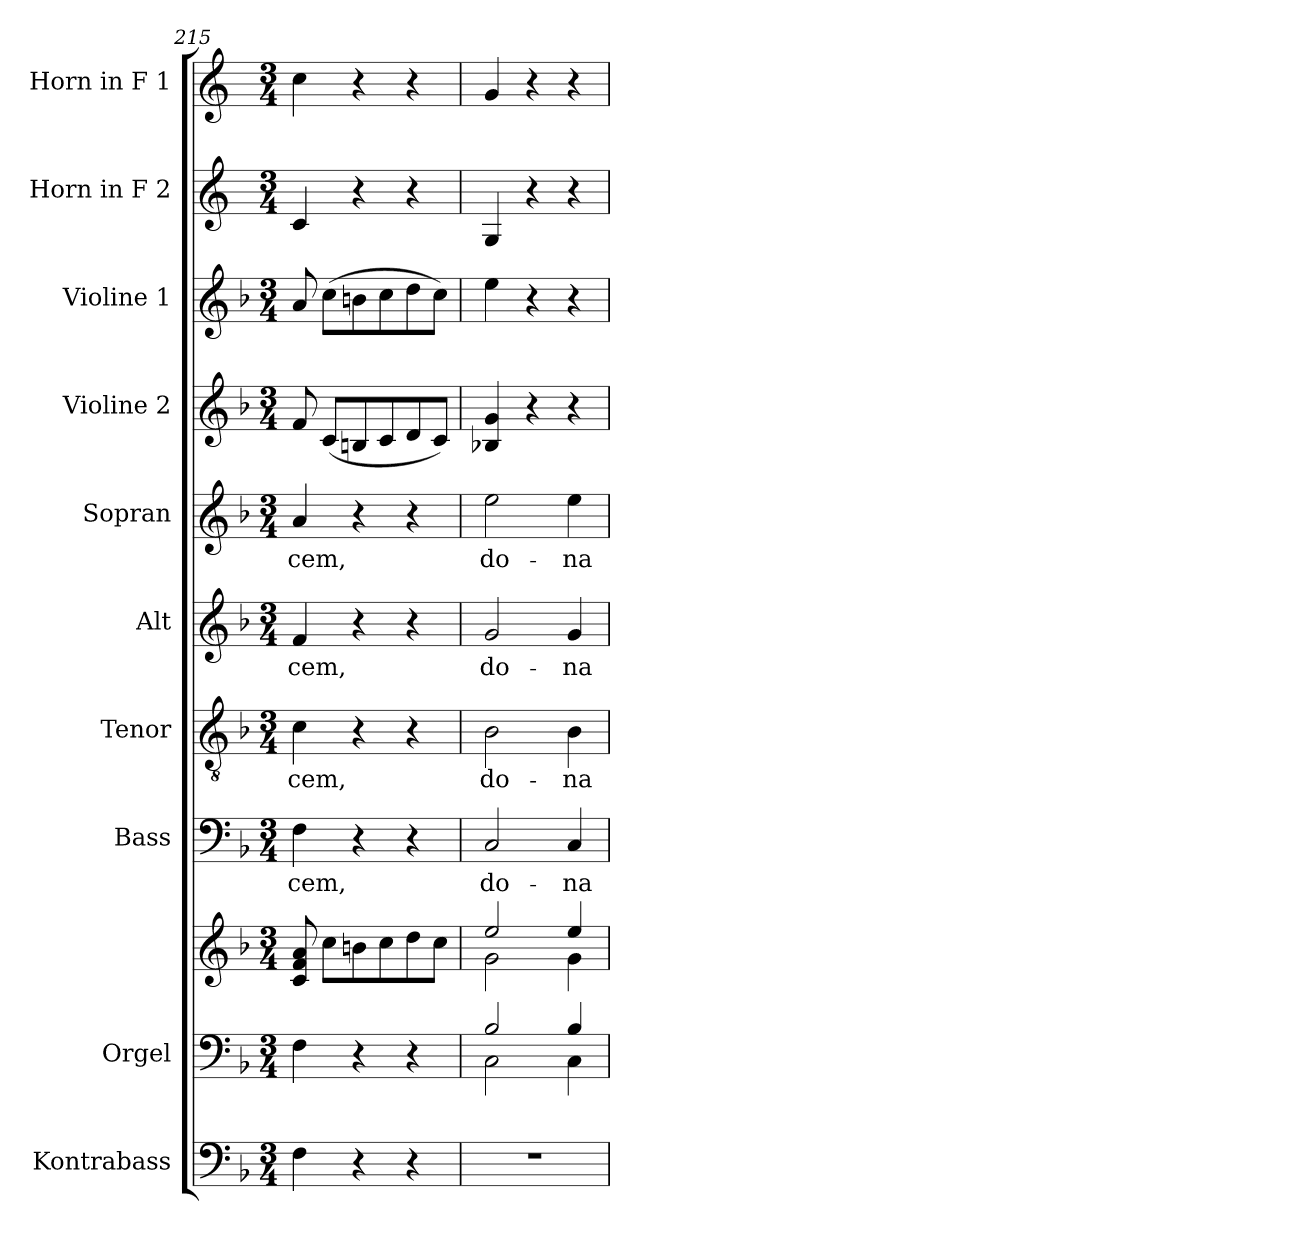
**kern	**kern	**kern	**kern	**text	**kern	**text	**kern	**text	**kern	**text	**kern	**kern	**kern	**kern
*part10	*part9	*part9	*part8	*part8	*part7	*part7	*part6	*part6	*part5	*part5	*part4	*part3	*part2	*part1
*staff11	*staff10	*staff9	*staff8	*staff8	*staff7	*staff7	*staff6	*staff6	*staff5	*staff5	*staff4	*staff3	*staff2	*staff1
*I"Kontrabass	*I"Orgel	*	*I"Bass	*	*I"Tenor	*	*I"Alt	*	*I"Sopran	*	*I"Violine 2	*I"Violine 1	*I"Horn in F 2	*I"Horn in F 1
*I'Kb.	*	*	*I'B.	*	*I'T.	*	*I'A.	*	*I'S.	*	*I'Vl. 2	*I'Vl. 1	*	*
*clefF4	*clefF4	*clefG2	*clefF4	*	*clefGv2	*	*clefG2	*	*clefG2	*	*clefG2	*clefG2	*clefG2	*clefG2
*ITrd7c12	*	*	*	*	*	*	*	*	*	*	*	*	*ITrd4c7	*ITrd4c7
*k[b-]	*k[b-]	*k[b-]	*k[b-]	*	*k[b-]	*	*k[b-]	*	*k[b-]	*	*k[b-]	*k[b-]	*k[b-]	*k[b-]
*F:	*F:	*F:	*F:	*	*F:	*	*F:	*	*F:	*	*F:	*F:	*F:	*F:
*M3/4	*M3/4	*M3/4	*M3/4	*	*M3/4	*	*M3/4	*	*M3/4	*	*M3/4	*M3/4	*M3/4	*M3/4
=215	=215	=215	=215	=215	=215	=215	=215	=215	=215	=215	=215	=215	=215	=215
!	!	!	!	!LO:LY:b	!	!LO:LY:b	!	!LO:LY:b	!	!LO:LY:b	!	!	!	!
4FF\	4F\	8c/ 8f/ 8a/	4F\	-cem,	4c\	-cem,	4f/	-cem,	4a/	-cem,	8f/	8a/	4F/	4f\
.	.	8cc\L	.	.	.	.	.	.	.	.	(<8c/L	(>8cc\L	.	.
4r	4r	8bn\	4r	.	4r	.	4r	.	4r	.	8Bn/	8bn\	4r	4r
.	.	8cc\	.	.	.	.	.	.	.	.	8c/	8cc\	.	.
4r	4r	8dd\	4r	.	4r	.	4r	.	4r	.	8d/	8dd\	4r	4r
.	.	8cc\J	.	.	.	.	.	.	.	.	8c/J)	8cc\J)	.	.
=216	=216	=216	=216	=216	=216	=216	=216	=216	=216	=216	=216	=216	=216	=216
*	*^	*^	*	*	*	*	*	*	*	*	*	*	*	*
!	!	!	!	!	!	!LO:LY:b	!	!LO:LY:b	!	!LO:LY:b	!	!LO:LY:b	!	!	!	!
2.r	2B-/	2C\	2ee/	2g\	2C/	do-	2B-\	do-	2g/	do-	2ee\	do-	4B-X/ 4g/	4ee\	4C/	4c/
.	.	.	.	.	.	.	.	.	.	.	.	.	4r	4r	4r	4r
!	!	!	!	!	!	!LO:LY:b	!	!LO:LY:b	!	!LO:LY:b	!	!LO:LY:b	!	!	!	!
.	4B-!/	4C!\	4ee!/	4g!\	4C/	-na	4B-\	-na	4g/	-na	4ee\	-na	4r	4r	4r	4r
*	*v	*v	*	*	*	*	*	*	*	*	*	*	*	*	*	*
*	*	*v	*v	*	*	*	*	*	*	*	*	*	*	*	*
=	=	=	=	=	=	=	=	=	=	=	=	=	=	=
*-	*-	*-	*-	*-	*-	*-	*-	*-	*-	*-	*-	*-	*-	*-
